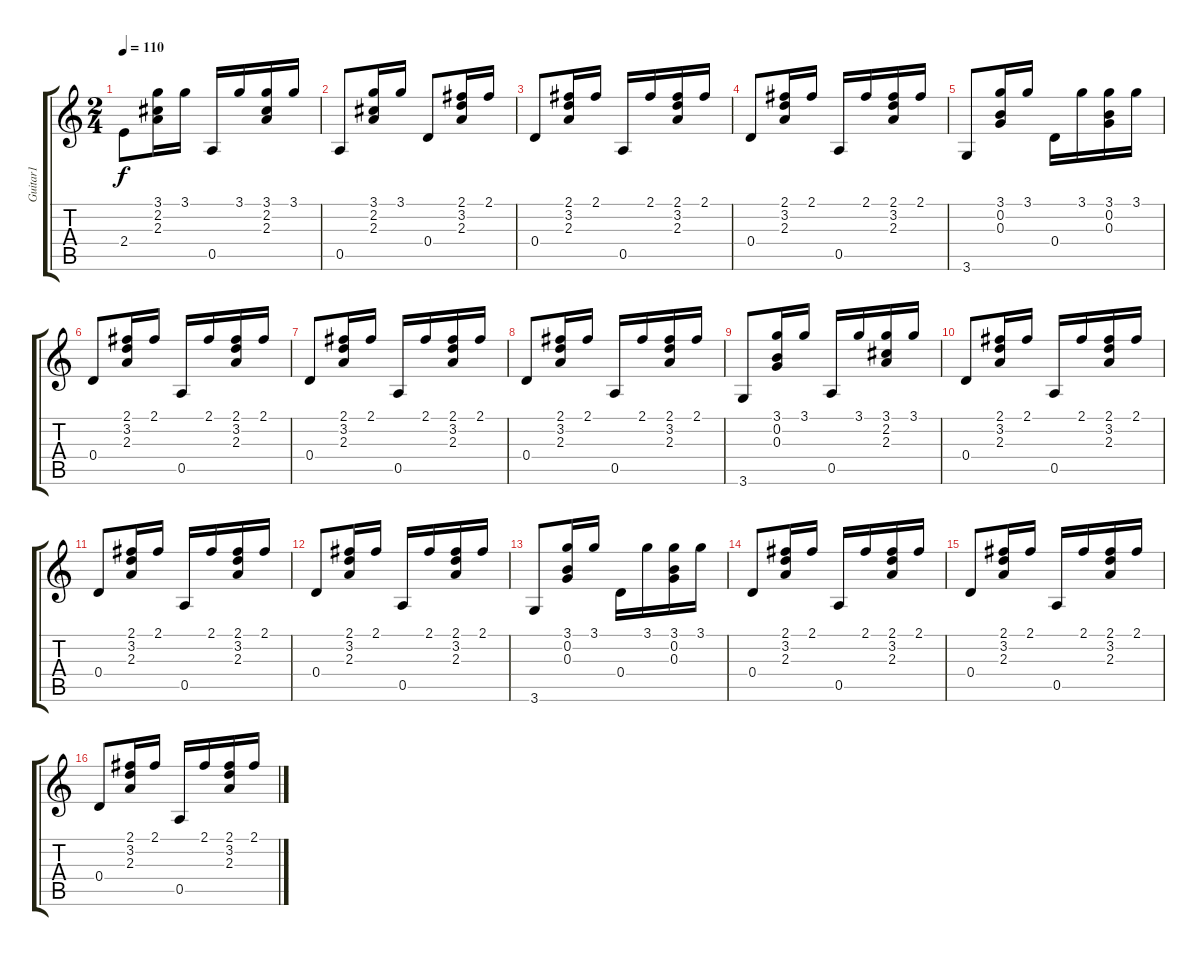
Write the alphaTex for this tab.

\track ("Guitar1" "Guitar1") {instrument acousticguitarsteel}
\staff {score tabs}
\tuning (E4 B3 G3 D3 A2 E2) {hide}
\ts (2 4)
\tempo 110
\clef g2
\ks c
2.4.8{dy f} (3.1 2.2 2.3).16 3.1.16 0.5.16 3.1.16 (3.1 2.2 2.3).16 3.1.16 |
0.5.8 (3.1 2.2 2.3).16 3.1.16 0.4.8 (2.1 3.2 2.3).16 2.1.16 |
0.4.8 (2.1 3.2 2.3).16 2.1.16 0.5.16 2.1.16 (2.1 3.2 2.3).16 2.1.16 |
0.4.8 (2.1 3.2 2.3).16 2.1.16 0.5.16 2.1.16 (2.1 3.2 2.3).16 2.1.16 |
3.6.8 (3.1 0.2 0.3).16 3.1.16 0.4.16 3.1.16 (3.1 0.2 0.3).16 3.1.16 |
0.4.8 (2.1 3.2 2.3).16 2.1.16 0.5.16 2.1.16 (2.1 3.2 2.3).16 2.1.16 |
0.4.8 (2.1 3.2 2.3).16 2.1.16 0.5.16 2.1.16 (2.1 3.2 2.3).16 2.1.16 |
0.4.8 (2.1 3.2 2.3).16 2.1.16 0.5.16 2.1.16 (2.1 3.2 2.3).16 2.1.16 |
3.6.8 (3.1 0.2 0.3).16 3.1.16 0.5.16 3.1.16 (3.1 2.2 2.3).16 3.1.16 |
0.4.8 (2.1 3.2 2.3).16 2.1.16 0.5.16 2.1.16 (2.1 3.2 2.3).16 2.1.16 |
0.4.8 (2.1 3.2 2.3).16 2.1.16 0.5.16 2.1.16 (2.1 3.2 2.3).16 2.1.16 |
0.4.8 (2.1 3.2 2.3).16 2.1.16 0.5.16 2.1.16 (2.1 3.2 2.3).16 2.1.16 |
3.6.8 (3.1 0.2 0.3).16 3.1.16 0.4.16 3.1.16 (3.1 0.2 0.3).16 3.1.16 |
0.4.8 (2.1 3.2 2.3).16 2.1.16 0.5.16 2.1.16 (2.1 3.2 2.3).16 2.1.16 |
0.4.8 (2.1 3.2 2.3).16 2.1.16 0.5.16 2.1.16 (2.1 3.2 2.3).16 2.1.16 |
0.4.8 (2.1 3.2 2.3).16 2.1.16 0.5.16 2.1.16 (2.1 3.2 2.3).16 2.1.16
